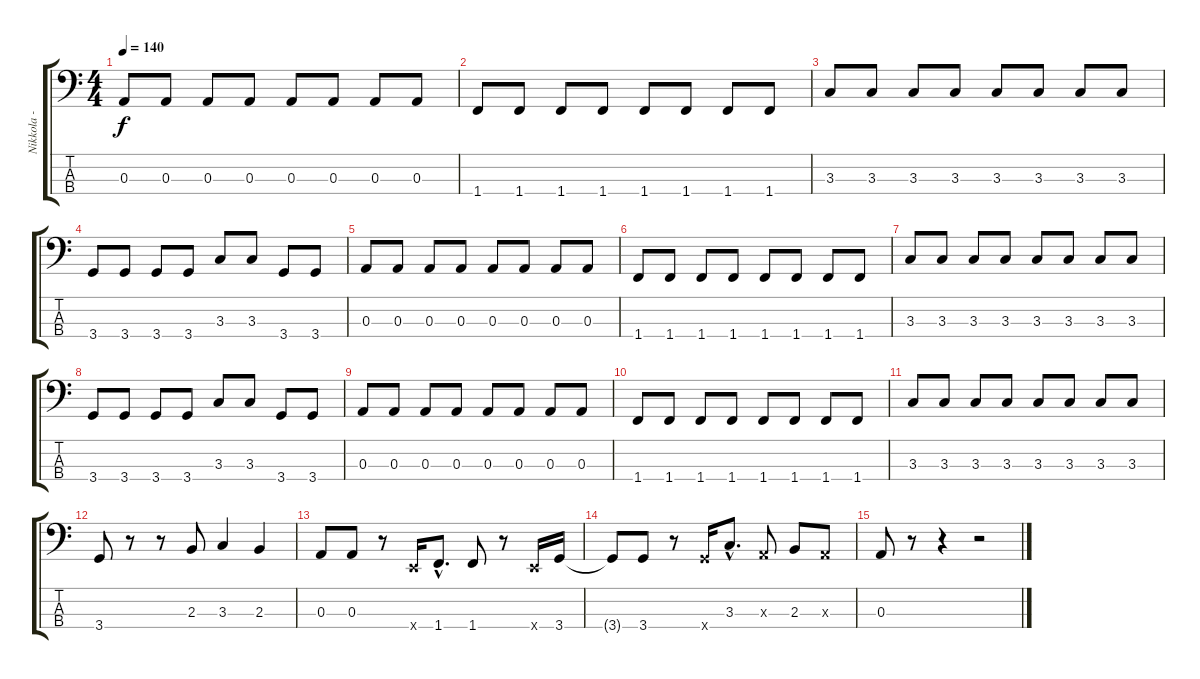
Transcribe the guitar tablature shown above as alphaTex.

\track ("Nikkola - Bass" "Nikkola - ") {instrument electricbasspick}
\staff {score tabs}
\tuning (G2 D2 A1 E1) {hide}
\ts (4 4)
\tempo 140
\clef f4
\ks c
0.3.8{dy f} 0.3.8 0.3.8 0.3.8 0.3.8 0.3.8 0.3.8 0.3.8 |
1.4.8 1.4.8 1.4.8 1.4.8 1.4.8 1.4.8 1.4.8 1.4.8 |
3.3.8 3.3.8 3.3.8 3.3.8 3.3.8 3.3.8 3.3.8 3.3.8 |
3.4.8 3.4.8 3.4.8 3.4.8 3.3.8 3.3.8 3.4.8 3.4.8 |
0.3.8 0.3.8 0.3.8 0.3.8 0.3.8 0.3.8 0.3.8 0.3.8 |
1.4.8 1.4.8 1.4.8 1.4.8 1.4.8 1.4.8 1.4.8 1.4.8 |
3.3.8 3.3.8 3.3.8 3.3.8 3.3.8 3.3.8 3.3.8 3.3.8 |
3.4.8 3.4.8 3.4.8 3.4.8 3.3.8 3.3.8 3.4.8 3.4.8 |
0.3.8 0.3.8 0.3.8 0.3.8 0.3.8 0.3.8 0.3.8 0.3.8 |
1.4.8 1.4.8 1.4.8 1.4.8 1.4.8 1.4.8 1.4.8 1.4.8 |
3.3.8 3.3.8 3.3.8 3.3.8 3.3.8 3.3.8 3.3.8 3.3.8 |
3.4.8 r.8 r.8 2.3.8 3.3.4 2.3.4 |
0.3.8 0.3.8 r.8 0.4{x}.16 1.4{hac}.8{d} 1.4.8 r.8 0.4{x}.16 3.4.16 |
3.4{t}.8 3.4.8 r.8 3.4{x}.16 3.3{hac}.8{d} 0.3{x}.8 2.3.8 0.3{x}.8 |
0.3.8 r.8 r.4 r.2
